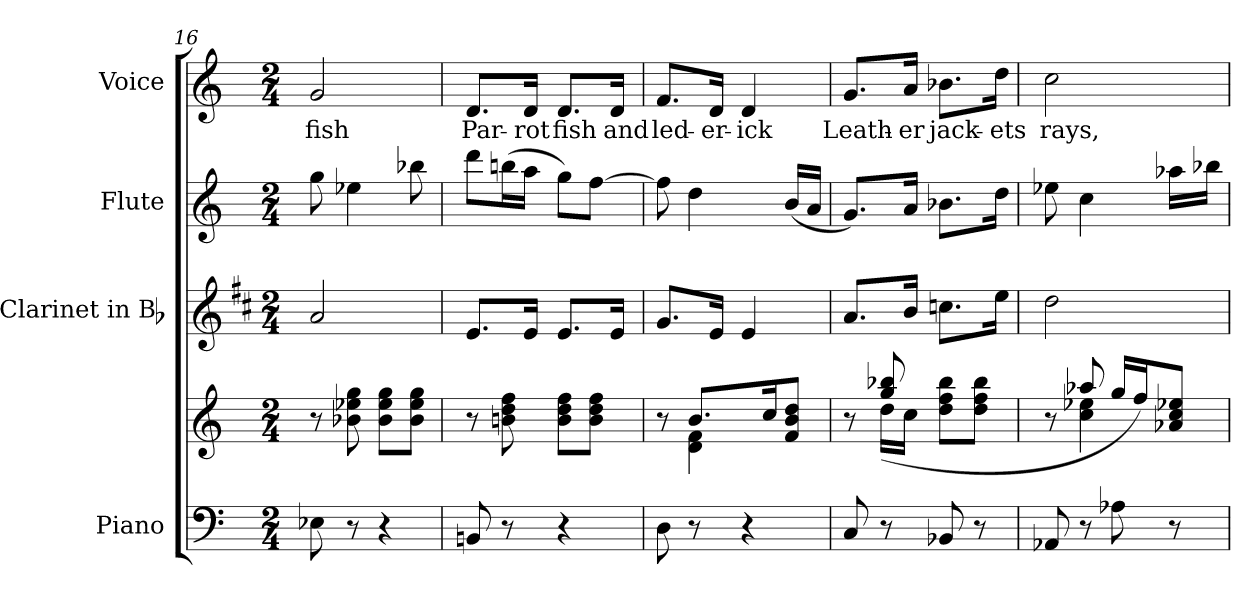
**kern	**kern	**kern	**kern	**kern	**text
*part4	*part4	*part3	*part2	*part1	*part1
*staff5	*staff4	*staff3	*staff2	*staff1	*staff1
*I"Piano	*	*I"Clarinet in Bb	*I"Flute	*I"Voice	*
*I'Pno.	*	*I'Cl.	*I'Fl.	*I'Voice	*
*clefF4	*clefG2	*clefG2	*clefG2	*clefG2	*
*	*	*ITrd1c2	*	*	*
*k[]	*k[]	*k[]	*k[]	*k[]	*
*C:	*C:	*C:	*C:	*C:	*
*M2/4	*M2/4	*M2/4	*M2/4	*M2/4	*
=16	=16	=16	=16	=16	=16
!	!	!	!	!	!LO:LY:b:color=#000000
8E-Xi\	8r	2gi/	8ggi\	2gi/	fish
8r	8b-Xi\ 8ee-Xi 8ggi	.	4ee-Xi\	.	.
4r	8b-i\ 8ee-i 8ggiL	.	.	.	.
.	8b-i\ 8ee-i 8ggiJ	.	8bb-Xi\	.	.
!!LO:LB:g=z
=17	=17	=17	=17	=17	=17
!	!	!	!	!	!LO:LY:b:color=#000000
8BBni/	8r	8.di/L	8dddi\L	8.di/L	Par-
8r	8bni\ 8ddi 8ffi	.	(16bbni\L	.	.
!	!	!	!	!	!LO:LY:b:color=#000000
.	.	16di/Jk	16aai\JJ	16di/Jk	-rot
!	!	!	!	!	!LO:LY:b:color=#000000
4r	8bi\ 8ddi 8ffiL	8.di/L	8ggi\L)	8.di/L	fish
.	8bi\ 8ddi 8ffiJ	.	[8ffi\J	.	.
!	!	!	!	!	!LO:LY:b:color=#000000
.	.	16di/Jk	.	16di/Jk	and
=18	=18	=18	=18	=18	=18
*	*^	*	*	*	*
!	!	!	!	!	!	!LO:LY:b:color=#000000
8Di\	8r	8ryy	8.fi/L	8ffi\]	8.fi/L	led-
8r	8.bi/L	4di\ 4fi	.	4ddi\	.	.
!	!	!	!	!	!	!LO:LY:b:color=#000000
.	.	.	16di/Jk	.	16di/Jk	-er-
!	!	!	!	!	!	!LO:LY:b:color=#000000
4r	.	.	4di/	.	4di/	-ick
.	16cci/k	.	.	.	.	.
.	8fi/ 8bi 8ddiJ	8ryy	.	(16bi/LL	.	.
.	.	.	.	16ai/JJ	.	.
=19	=19	=19	=19	=19	=19	=19
!	!	!	!	!	!	!LO:LY:b:color=#000000
8Ci/	8r	8ryy	8.gi/L	8.gi/L)	8.gi/L	Leath-
8r	8ggi/ 8bb-Xi	(16ddi\LL	.	.	.	.
!	!	!	!	!	!	!LO:LY:b:color=#000000
.	.	16cci\JJ	16ai/Jk	16ai/Jk	16ai/Jk	-er
!	!	!	!	!	!	!LO:LY:b:color=#000000
8BB-Xi/	8ddi\ 8ffi 8bb-iL	4ryy	8.b-Xi\L	8.b-Xi\L	8.b-Xi\L	jack-
8r	8ddi\ 8ffi 8bb-iJ	.	.	.	.	.
!	!	!	!	!	!	!LO:LY:b:color=#000000
.	.	.	16ddi\Jk	16ddi\Jk	16ddi\Jk	-ets
=20	=20	=20	=20	=20	=20	=20
!	!	!	!	!	!	!LO:LY:b:color=#000000
8AA-Xi/	8r	8ryy	2cci\	8ee-Xi\	2cci\	rays,
8r	8aa-Xi/	4cci\ 4ee-Xi	.	4cci\	.	.
8A-Xi\	16ggi/LL	.	.	.	.	.
.	16ffi/J)	.	.	.	.	.
8r	8a-Xi/ 8cci 8ee-XiJ	8ryy	.	16aa-Xi\LL	.	.
.	.	.	.	16bb-Xi\JJ	.	.
*	*v	*v	*	*	*	*
=	=	=	=	=	=
*-	*-	*-	*-	*-	*-
